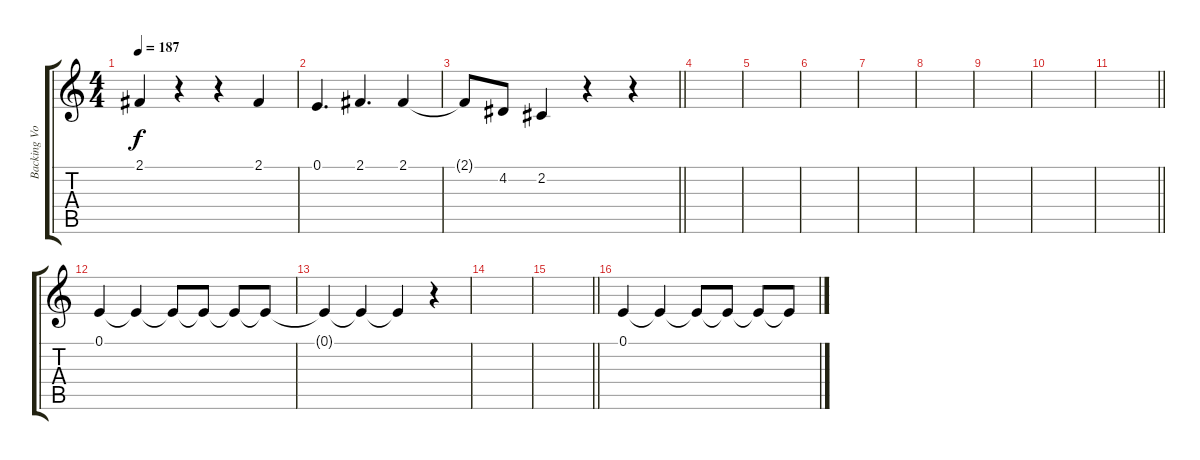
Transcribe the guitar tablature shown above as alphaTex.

\track ("Backing Vocals" "Backing Vo") {instrument bassoon}
\staff {score tabs}
\tuning (E4 B3 G3 D3 A2 E2) {hide}
\ts (4 4)
\tempo 187
\clef g2
\ks c
2.1{t}.4{dy f} r.4 r.4 2.1.4 |
0.1.4{d} 2.1.4{d} 2.1.4 |
\barLineRight lightlight
2.1{t}.8 4.2.8 2.2.4 r.4 r.4 |
|
|
|
|
|
|
|
\barLineRight lightlight
|
0.1.4 0.1{t}.4 0.1{t}.8 0.1{t}.8 0.1{t}.8 0.1{t}.8 |
0.1{t}.4 0.1{t}.4 0.1{t}.4 r.4 |
|
\barLineRight lightlight
|
0.1.4 0.1{t}.4 0.1{t}.8 0.1{t}.8 0.1{t}.8 0.1{t}.8
